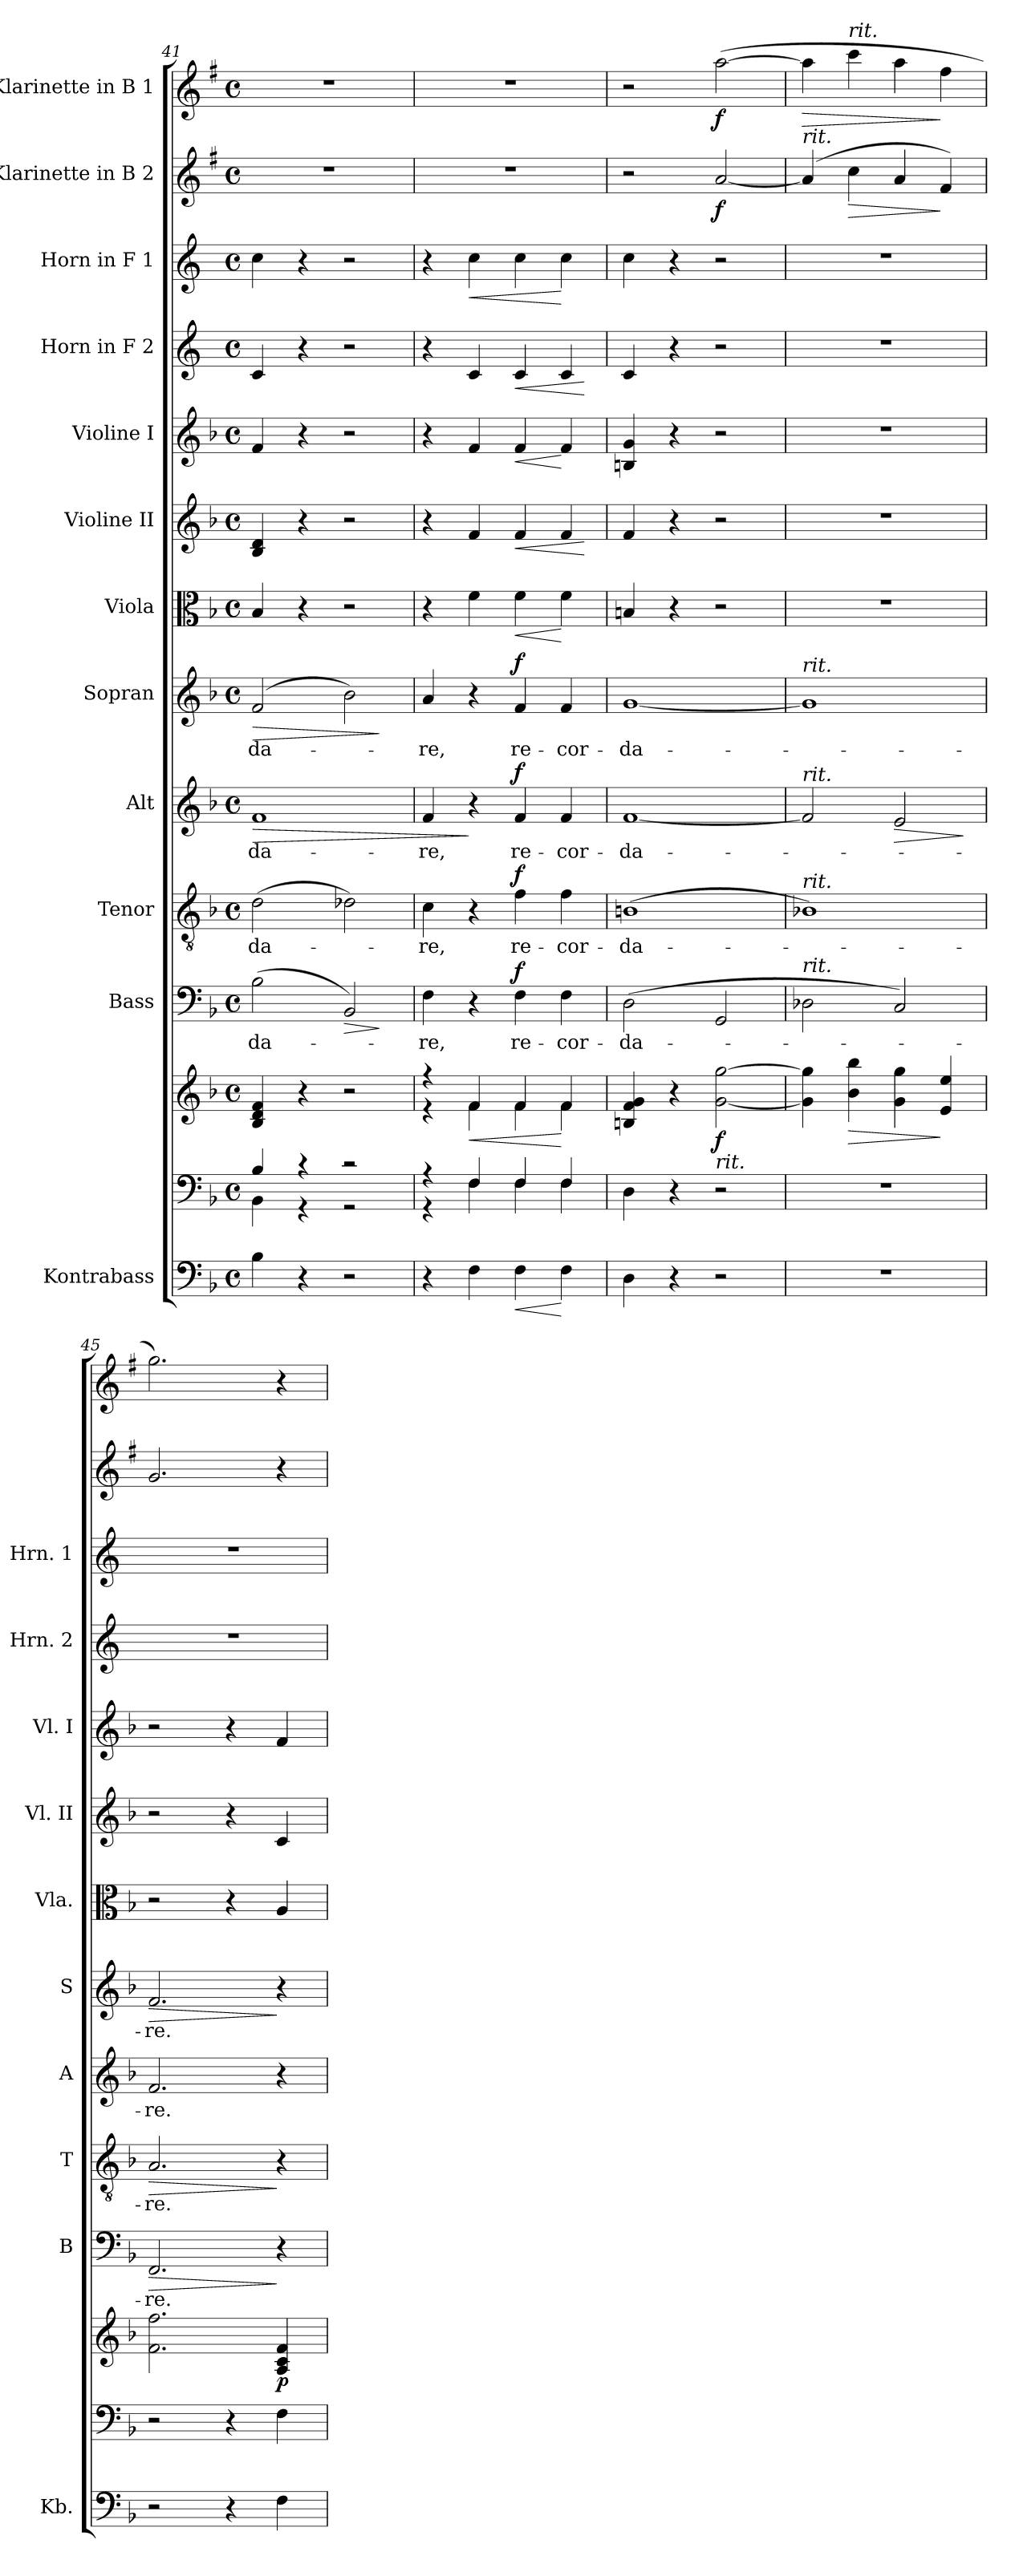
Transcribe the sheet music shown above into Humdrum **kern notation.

**kern	**dynam	**kern	**kern	**dynam	**kern	**text	**dynam	**kern	**text	**dynam	**kern	**text	**dynam	**kern	**text	**dynam	**kern	**dynam	**kern	**dynam	**kern	**dynam	**kern	**dynam	**kern	**dynam	**kern	**dynam	**kern	**dynam
*part13	*part13	*part12	*part12	*part12	*part11	*part11	*part11	*part10	*part10	*part10	*part9	*part9	*part9	*part8	*part8	*part8	*part7	*part7	*part6	*part6	*part5	*part5	*part4	*part4	*part3	*part3	*part2	*part2	*part1	*part1
*staff14	*staff14	*staff13	*staff12	*staff12/13	*staff11	*staff11	*staff11	*staff10	*staff10	*staff10	*staff9	*staff9	*staff9	*staff8	*staff8	*staff8	*staff7	*staff7	*staff6	*staff6	*staff5	*staff5	*staff4	*staff4	*staff3	*staff3	*staff2	*staff2	*staff1	*staff1
*I"Kontrabass	*	*	*	*	*I"Bass	*	*	*I"Tenor	*	*	*I"Alt	*	*	*I"Sopran	*	*	*I"Viola	*	*I"Violine II	*	*I"Violine I	*	*I"Horn in F 2	*	*I"Horn in F 1	*	*I"Klarinette in B 2	*	*I"Klarinette in B 1	*
*I'Kb.	*	*	*	*	*I'B	*	*	*I'T	*	*	*I'A	*	*	*I'S	*	*	*I'Vla.	*	*I'Vl. II	*	*I'Vl. I	*	*I'Hrn. 2	*	*I'Hrn. 1	*	*	*	*	*
*clefF4	*	*clefF4	*clefG2	*	*clefF4	*	*	*clefGv2	*	*	*clefG2	*	*	*clefG2	*	*	*clefC3	*	*clefG2	*	*clefG2	*	*clefG2	*	*clefG2	*	*clefG2	*	*clefG2	*
*ITrd7c12	*	*	*	*	*	*	*	*	*	*	*	*	*	*	*	*	*	*	*	*	*	*	*ITrd4c7	*	*ITrd4c7	*	*ITrd1c2	*	*ITrd1c2	*
*k[b-]	*	*k[b-]	*k[b-]	*	*k[b-]	*	*	*k[b-]	*	*	*k[b-]	*	*	*k[b-]	*	*	*k[b-]	*	*k[b-]	*	*k[b-]	*	*k[b-]	*	*k[b-]	*	*k[b-]	*	*k[b-]	*
*F:	*	*F:	*F:	*	*F:	*	*	*F:	*	*	*F:	*	*	*F:	*	*	*F:	*	*F:	*	*F:	*	*F:	*	*F:	*	*F:	*	*F:	*
*M4/4	*	*M4/4	*M4/4	*	*M4/4	*	*	*M4/4	*	*	*M4/4	*	*	*M4/4	*	*	*M4/4	*	*M4/4	*	*M4/4	*	*M4/4	*	*M4/4	*	*M4/4	*	*M4/4	*
*met(c)	*	*met(c)	*met(c)	*	*met(c)	*	*	*met(c)	*	*	*met(c)	*	*	*met(c)	*	*	*met(c)	*	*met(c)	*	*met(c)	*	*met(c)	*	*met(c)	*	*met(c)	*	*met(c)	*
=41	=41	=41	=41	=41	=41	=41	=41	=41	=41	=41	=41	=41	=41	=41	=41	=41	=41	=41	=41	=41	=41	=41	=41	=41	=41	=41	=41	=41	=41	=41
*	*	*^	*	*	*	*	*	*	*	*	*	*	*	*	*	*	*	*	*	*	*	*	*	*	*	*	*	*	*	*
!	!	!	!	!	!	!	!LO:LY:b	!	!	!LO:LY:b	!	!	!LO:LY:b	!LO:HP:b	!	!LO:LY:b	!LO:HP:b	!	!	!	!	!	!	!	!	!	!	!	!	!	!
4BB-\	.	4B-/	4BB-\	4B-/ 4d/ 4f/	.	(>2B-\	-da-	.	(>2d\	-da-	.	1f	-da-	>	(2f/	-da-	>	4B-/	.	4B-/ 4d/	.	4f/	.	4F/	.	4f\	.	1r	.	1r	.
4r	.	4r	4r	4r	.	.	.	.	.	.	.	.	.	.	.	.	.	4r	.	4r	.	4r	.	4r	.	4r	.	.	.	.	.
!	!	!	!	!	!	!	!	!LO:HP:b	!	!	!	!	!	!	!	!	!	!	!	!	!	!	!	!	!	!	!	!	!	!	!
2r	.	2r	2r	2r	.	2BB-/)	.	>	2d-X\)	.	.	.	.	.	2b-\)	.	.	2r	.	2r	.	2r	.	2r	.	2r	.	.	.	.	.
*	*	*v	*v	*	*	*	*	*	*	*	*	*	*	*	*	*	*	*	*	*	*	*	*	*	*	*	*	*	*	*	*
.	.	.	.	.	.	.	]	.	.	.	.	.	.	.	.	]	.	.	.	.	.	.	.	.	.	.	.	.	.	.
=42	=42	=42	=42	=42	=42	=42	=42	=42	=42	=42	=42	=42	=42	=42	=42	=42	=42	=42	=42	=42	=42	=42	=42	=42	=42	=42	=42	=42	=42	=42
*	*	*^	*^	*	*	*	*	*	*	*	*	*	*	*	*	*	*	*	*	*	*	*	*	*	*	*	*	*	*	*
!	!	!	!	!	!	!	!	!LO:LY:b	!	!	!LO:LY:b	!	!	!LO:LY:b	!	!	!LO:LY:b	!	!	!	!	!	!	!	!	!	!	!	!	!	!	!
4r	.	4r	4r	4r	4r	.	4F\	-re,	.	4c\	-re,	.	4f/	-re,	.	4a/	-re,	.	4r	.	4r	.	4r	.	4r	.	4r	.	1r	.	1r	.
!	!	!	!	!	!	!LO:HP:b	!	!	!	!	!	!	!	!	!	!	!	!	!	!	!	!	!	!	!	!	!	!LO:HP:b	!	!	!	!
4FF\	.	4F/	4F\	4f/	4f\	<	4r	.	.	4r	.	.	4r	.	]	4r	.	.	4f\	.	4f/	.	4f/	.	4F/	.	4f\	<	.	.	.	.
!	!LO:HP:b	!	!	!	!	!	!	!LO:LY:b	!LO:DY:a	!	!LO:LY:b	!LO:DY:a	!	!LO:LY:b	!LO:DY:a	!	!LO:LY:b	!LO:DY:a	!	!LO:HP:b	!	!LO:HP:b	!	!LO:HP:b	!	!LO:HP:b	!	!	!	!	!	!
4FF\	<	4F/	4F\	4f/	4f\	.	4F\	re-	f	4f\	re-	f	4f/	re-	f	4f/	re-	f	4f\	<	4f/	<	4f/	<	4F/	<	4f\	.	.	.	.	.
!	!	!	!	!	!	!	!	!LO:LY:b	!	!	!LO:LY:b	!	!	!LO:LY:b	!	!	!LO:LY:b	!	!	!	!	!	!	!	!	!	!	!	!	!	!	!
4FF\	[	4F/	4F\	4f/	4f\	[	4F\	-cor-	.	4f\	-cor-	.	4f/	-cor-	.	4f/	-cor-	.	4f\	[	4f/	.	4f/	[	4F/	.	4f\	[	.	.	.	.
*	*	*v	*v	*	*	*	*	*	*	*	*	*	*	*	*	*	*	*	*	*	*	*	*	*	*	*	*	*	*	*	*	*
*	*	*	*v	*v	*	*	*	*	*	*	*	*	*	*	*	*	*	*	*	*	*	*	*	*	*	*	*	*	*	*	*
.	.	.	.	.	.	.	.	.	.	.	.	.	.	.	.	.	.	.	.	[	.	.	.	[	.	.	.	.	.	.
=43	=43	=43	=43	=43	=43	=43	=43	=43	=43	=43	=43	=43	=43	=43	=43	=43	=43	=43	=43	=43	=43	=43	=43	=43	=43	=43	=43	=43	=43	=43
!	!	!	!	!	!	!LO:LY:b	!	!	!LO:LY:b	!	!	!LO:LY:b	!	!	!LO:LY:b	!	!	!	!	!	!	!	!	!	!	!	!	!	!	!
4DD\	.	4D\	4Bn/ 4f/ 4g/	.	(>2D\	-da-	.	(>1Bn	-da-	.	[1f	-da-	.	[1g	-da-	.	4Bn/	.	4f/	.	4Bn/ 4g/	.	4F/	.	4f\	.	2r	.	2r	.
4r	.	4r	4r	.	.	.	.	.	.	.	.	.	.	.	.	.	4r	.	4r	.	4r	.	4r	.	4r	.	.	.	.	.
!	!	!	!LO:TX:b:i:t=rit.	!	!	!	!	!	!	!	!	!	!	!	!	!	!	!	!	!	!	!	!	!	!	!	!	!	!	!
!	!	!	!	!LO:DY:b	!	!	!	!	!	!	!	!	!	!	!	!	!	!	!	!	!	!	!	!	!	!	!	!LO:DY:b	!	!LO:DY:b
2r	.	2r	[2g\ [2gg\	f	2GG/	.	.	.	.	.	.	.	.	.	.	.	2r	.	2r	.	2r	.	2r	.	2r	.	[2g/	f	(>[2gg\	f
=44	=44	=44	=44	=44	=44	=44	=44	=44	=44	=44	=44	=44	=44	=44	=44	=44	=44	=44	=44	=44	=44	=44	=44	=44	=44	=44	=44	=44	=44	=44
!	!	!	!	!	!	!	!	!	!	!	!	!	!	!	!	!	!	!	!	!	!	!	!	!	!	!	!LO:TX:a:i:t=rit.	!	!	!
!	!	!	!	!	!	!	!	!	!	!	!	!	!	!LO:TX:a:i:t=rit.	!	!	!	!	!	!	!	!	!	!	!	!	!	!	!	!
!	!	!	!	!	!	!	!	!	!	!	!LO:TX:a:i:t=rit.	!	!	!	!	!	!	!	!	!	!	!	!	!	!	!	!	!	!	!
!	!	!	!	!	!	!	!	!LO:TX:a:i:t=rit.	!	!	!	!	!	!	!	!	!	!	!	!	!	!	!	!	!	!	!	!	!	!
!	!	!	!	!	!LO:TX:a:i:t=rit.	!	!	!	!	!	!	!	!	!	!	!	!	!	!	!	!	!	!	!	!	!	!	!	!	!
!	!	!	!	!	!	!	!	!	!	!	!	!	!	!	!	!	!	!	!	!	!	!	!	!	!	!	!	!	!	!LO:HP:b
1r	.	1r	4g\] 4gg\]	.	2D-X\	.	.	1B-X)	.	.	2f/]	.	.	1g]	.	.	1r	.	1r	.	1r	.	1r	.	1r	.	(4g/]	.	4gg\]	>
!	!	!	!	!	!	!	!	!	!	!	!	!	!	!	!	!	!	!	!	!	!	!	!	!	!	!	!	!	!LO:TX:a:i:t=rit.	!
!	!	!	!	!LO:HP:b	!	!	!	!	!	!	!	!	!	!	!	!	!	!	!	!	!	!	!	!	!	!	!	!LO:HP:b	!	!
.	.	.	4b-\ 4bb-\	>	.	.	.	.	.	.	.	.	.	.	.	.	.	.	.	.	.	.	.	.	.	.	4b-\	>	4bb-\	.
!	!	!	!	!	!	!	!	!	!	!	!	!	!LO:HP:b	!	!	!	!	!	!	!	!	!	!	!	!	!	!	!	!	!
.	.	.	4g\ 4gg\	.	2C/)	.	.	.	.	.	2e/	.	>	.	.	.	.	.	.	.	.	.	.	.	.	.	4g/	.	4gg\	.
.	.	.	4e/ 4ee/	]	.	.	.	.	.	.	.	.	.	.	.	.	.	.	.	.	.	.	.	.	.	.	4e/)	]	4ee\	]
.	.	.	.	.	.	.	.	.	.	.	.	.	]	.	.	.	.	.	.	.	.	.	.	.	.	.	.	.	.	.
=45	=45	=45	=45	=45	=45	=45	=45	=45	=45	=45	=45	=45	=45	=45	=45	=45	=45	=45	=45	=45	=45	=45	=45	=45	=45	=45	=45	=45	=45	=45
!	!	!	!	!	!	!LO:LY:b	!LO:HP:b	!	!LO:LY:b	!LO:HP:b	!	!LO:LY:b	!	!	!LO:LY:b	!LO:HP:b	!	!	!	!	!	!	!	!	!	!	!	!	!	!
2r	.	2r	2.f\ 2.ff\	.	2.FF/	-re.	>	2.A/	-re.	>	2.f/	-re.	.	2.f/	-re.	>	2r	.	2r	.	2r	.	1r	.	1r	.	2.f/	.	2.ff\)	.
4r	.	4r	.	.	.	.	.	.	.	.	.	.	.	.	.	.	4r	.	4r	.	4r	.	.	.	.	.	.	.	.	.
!	!	!	!	!LO:DY:b	!	!	!	!	!	!	!	!	!	!	!	!	!	!	!	!	!	!	!	!	!	!	!	!	!	!
4FF\	.	4F\	4A/ 4c/ 4f/	p	4r	.	]	4r	.	]	4r	.	.	4r	.	]	4A/	.	4c/	.	4f/	.	.	.	.	.	4r	.	4r	.
=	=	=	=	=	=	=	=	=	=	=	=	=	=	=	=	=	=	=	=	=	=	=	=	=	=	=	=	=	=	=
*-	*-	*-	*-	*-	*-	*-	*-	*-	*-	*-	*-	*-	*-	*-	*-	*-	*-	*-	*-	*-	*-	*-	*-	*-	*-	*-	*-	*-	*-	*-
